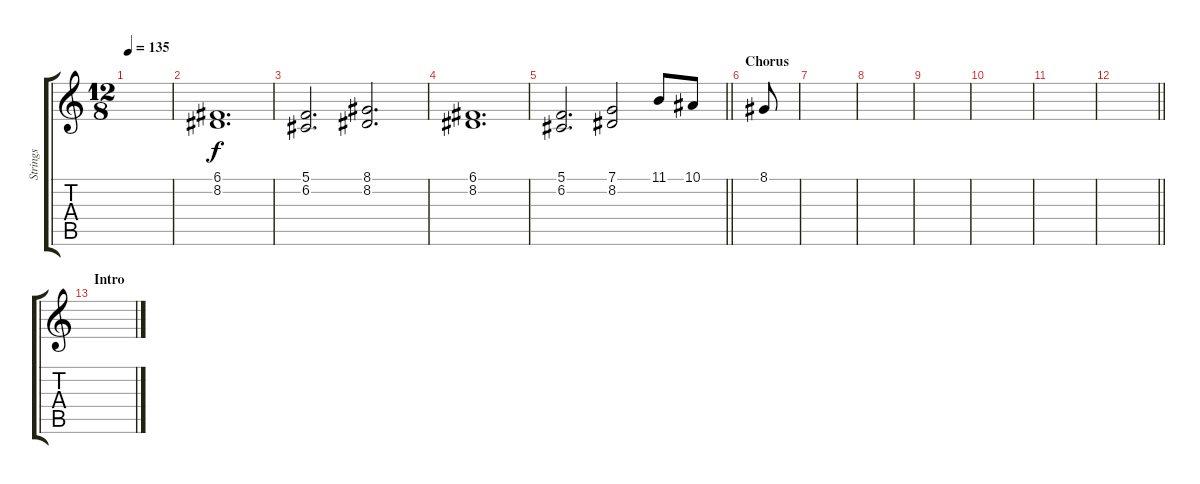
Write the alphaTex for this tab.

\track ("Strings" "Strings") {instrument stringensemble1}
\staff {score tabs}
\tuning (C4 G3 Eb3 Bb2 F2 C2) {hide}
\ts (12 8)
\tempo 135
\clef g2
\ks c
|
(6.1 8.2).1{d} |
(5.1 6.2).2{d} (8.1 8.2).2{d} |
(6.1 8.2).1{d} |
\barLineRight lightlight
(5.1 6.2).2{d} (7.1 8.2).2 11.1.8 10.1.8 |
\section ("" "Chorus")
8.1.8 |
|
|
|
|
|
\barLineRight lightlight
|
\section ("" "Intro")
